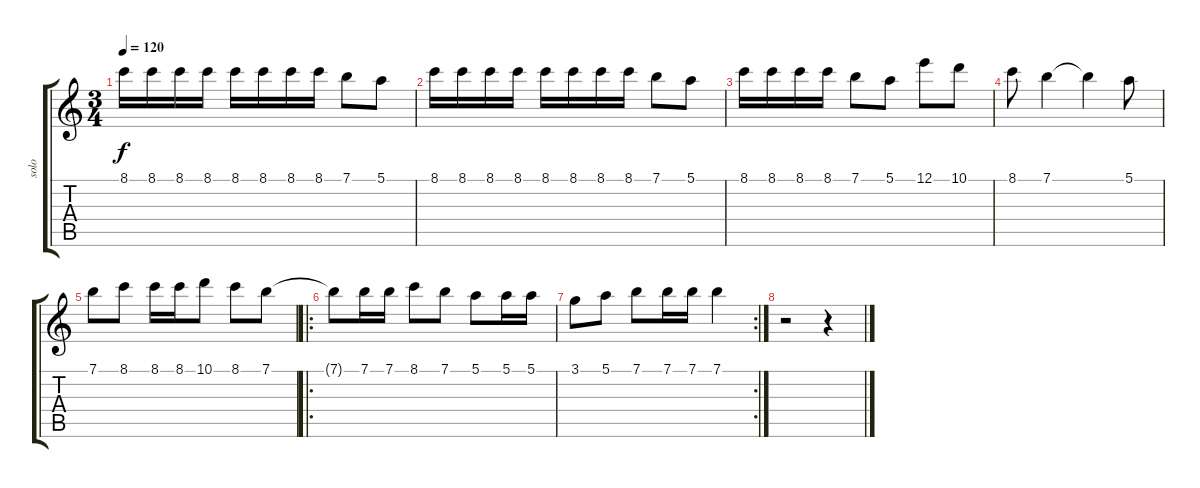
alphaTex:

\track ("solo" "solo") {instrument overdrivenguitar}
\staff {score tabs}
\tuning (E4 B3 G3 D3 A2 E2) {hide}
\ts (3 4)
\tempo 120
\clef g2
\ks c
8.1.16{dy f} 8.1.16 8.1.16 8.1.16 8.1.16 8.1.16 8.1.16 8.1.16 7.1.8 5.1.8 |
8.1.16 8.1.16 8.1.16 8.1.16 8.1.16 8.1.16 8.1.16 8.1.16 7.1.8 5.1.8 |
8.1.16 8.1.16 8.1.16 8.1.16 7.1.8 5.1.8 12.1.8 10.1.8 |
8.1.8 7.1.4 7.1{t}.4 5.1.8 |
7.1.8 8.1.8 8.1.16 8.1.16 10.1.8 8.1.8 7.1.8 |
\ro
7.1{t}.8 7.1.16 7.1.16 8.1.8 7.1.8 5.1.8 5.1.16 5.1.16 |
\rc 2
3.1.8 5.1.8 7.1.8 7.1.16 7.1.16 7.1.4 |
r.2 r.4
